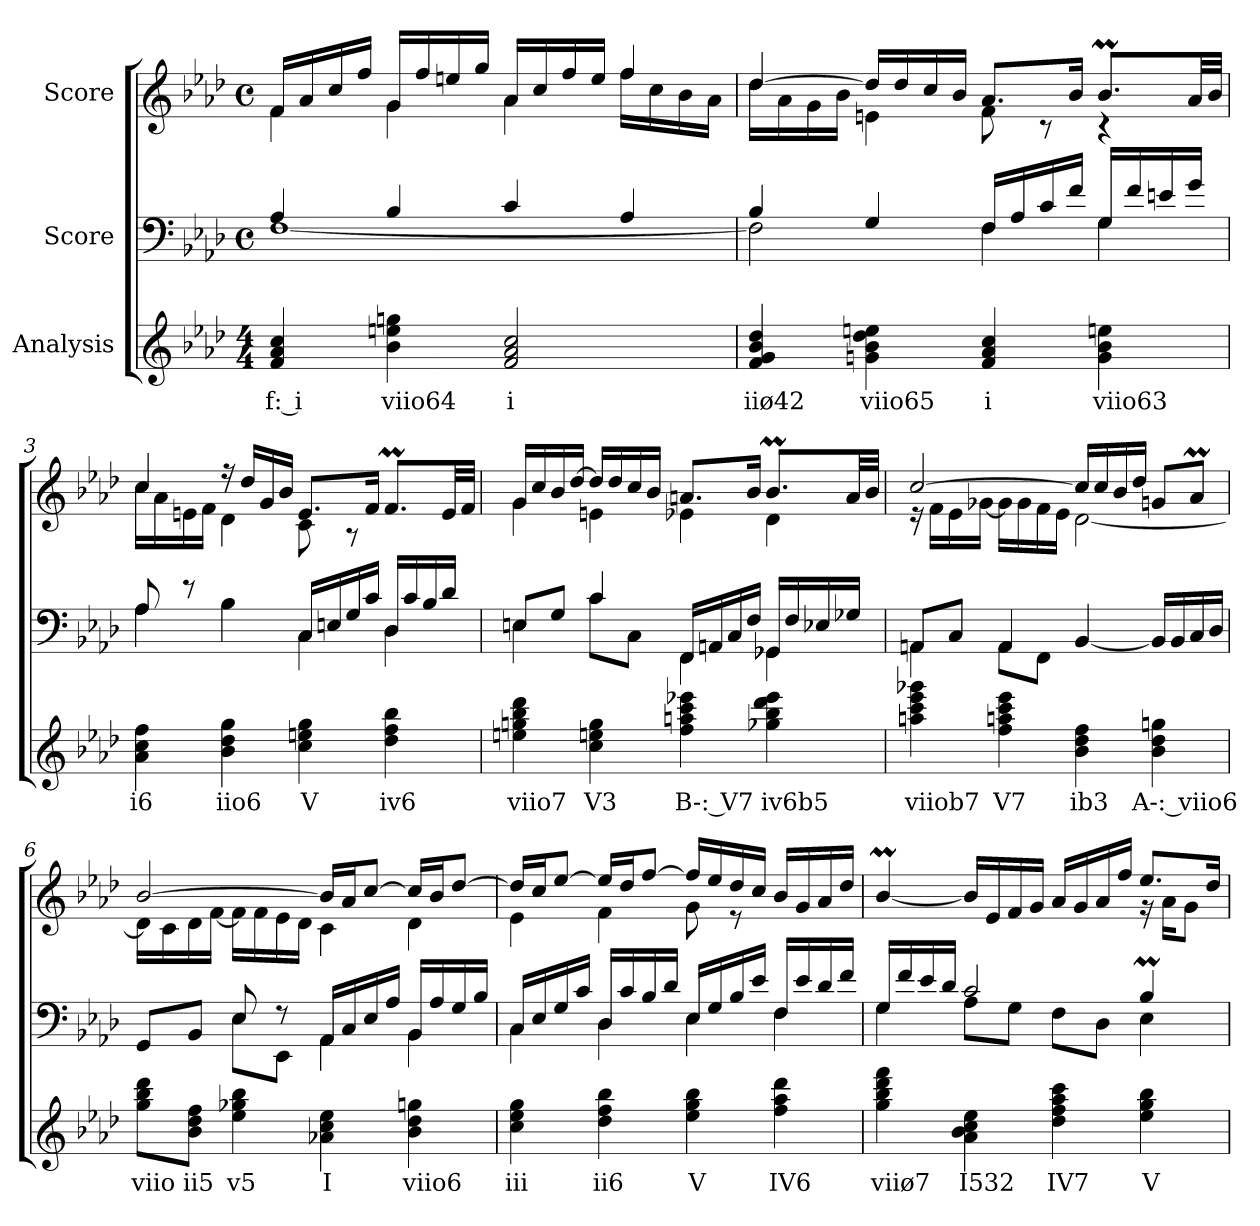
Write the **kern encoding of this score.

**kern	**text	**kern	**kern
*part3	*part3	*part2	*part1
*staff3	*staff3	*staff2	*staff1
*I"Analysis	*	*I"Score	*I"Score
*	*	*clefF4	*clefG2
*k[b-e-a-d-]	*	*k[b-e-a-d-]	*k[b-e-a-d-]
*M4/4	*	*M4/4	*M4/4
*	*	*met(c)	*met(c)
=1	=1	=1	=1
*	*	*^	*^
4f 4a- 4cc	f: i	4A-/	[1F	16f/LL	4f\
.	.	.	.	16a-/	.
.	.	.	.	16cc/	.
.	.	.	.	16ff/JJ	.
4b- 4een 4ggn	viio64	4B-/	.	16g/LL	4g\
.	.	.	.	16ff/	.
.	.	.	.	16een/	.
.	.	.	.	16gg/JJ	.
2f 2a- 2cc	i	4c/	.	16a-/LL	4a-\
.	.	.	.	16cc/	.
.	.	.	.	16ff/	.
.	.	.	.	16ee/JJ	.
.	.	4A-/	.	4ff/	16ff\LL
.	.	.	.	.	16cc\
.	.	.	.	.	16b-\
.	.	.	.	.	16a-\JJ
=2	=2	=2	=2	=2	=2
4f 4g 4b- 4dd-	iiø42	4B-/	2F\]	[4dd-/	16dd-\LL
.	.	.	.	.	16a-\
.	.	.	.	.	16g\
.	.	.	.	.	16b-\JJ
4gn 4b- 4dd- 4een	viio65	4G/	.	16dd-/LL]	4en\
.	.	.	.	16dd-/	.
.	.	.	.	16cc/	.
.	.	.	.	16b-/JJ	.
4f 4a- 4cc	i	16F/LL	4F\	8.a-/L	8f\
.	.	16A-/	.	.	.
.	.	16c/	.	.	8r
.	.	16f/JJ	.	16b-/Jk	.
4g 4b- 4een	viio63	16G/LL	4G\	8.b-M/L	4r
.	.	16f/	.	.	.
.	.	16en/	.	.	.
.	.	16g/JJ	.	32a-/LL	.
.	.	.	.	32b-/JJJ	.
*	*	*v	*v	*	*
!!LO:LB:g=z	!!
=3	=3	=3	=3	=3
*	*	*^	*	*
*	*	*	*^	*	*
4a- 4cc 4ff	i6	2.ryy	8A-/	4A-\	4cc/	16cc\LL
.	.	.	.	.	.	16a-\
.	.	.	8r	.	.	16en\
.	.	.	.	.	.	16f\JJ
4b- 4dd- 4gg	iio6	.	4ryy	4B-\	16r	4d-\
.	.	.	.	.	16dd-/LL	.
.	.	.	.	.	16g/	.
.	.	.	.	.	16b-/JJ	.
4cc 4een 4gg	V	.	16C/LL	4C\	8.e/L	8c\
.	.	.	16En/	.	.	.
.	.	.	16G/	.	.	8r
.	.	.	16c/JJ	.	16f/Jk	.
4dd- 4ff 4bb-	iv6	4ryy	16D-/LL	4D-\	8.fM/L	4ryy
.	.	.	16c/	.	.	.
.	.	.	16B-/	.	.	.
.	.	.	16d-/JJ	.	32e/LL	.
.	.	.	.	.	32f/JJJ	.
*	*	*v	*v	*v	*	*
=4	=4	=4	=4	=4
*	*	*^	*	*
4een 4ggn 4bb- 4ddd-	viio7	8En/L	4E\	16g/LL	4g\
.	.	.	.	16cc/	.
.	.	8G/J	.	16b-/	.
.	.	.	.	[16dd-/JJ	.
4cc 4een 4gg	V3	4c/	8c\L	16dd-/LL]	4en\
.	.	.	.	16dd-/	.
.	.	.	8C\J	16cc/	.
.	.	.	.	16b-/JJ	.
4ff 4aan 4ccc 4eee-X	B-: V7	16FF/LL	4FF\	8.an/L	4e-X\
.	.	16AAn/	.	.	.
.	.	16C/	.	.	.
.	.	16F/JJ	.	16b-/Jk	.
4gg-X 4bb- 4ddd- 4eee-	iv6b5	16GG-X/LL	4GG-\	8.b-M/L	4d-\
.	.	16F/	.	.	.
.	.	16E-X/	.	.	.
.	.	16G-X/JJ	.	32a/LL	.
.	.	.	.	32b-/JJJ	.
!!LO:LB:g=z	!!
=5	=5	=5	=5	=5	=5
4aan 4ccc 4eee- 4ggg-X	viiob7	8AA-/L	4AAn\	[2cc/	16r
.	.	.	.	.	16f\LL
.	.	8C/J	.	.	16e-\
.	.	.	.	.	[16g-X\JJ
4ff 4aan 4ccc 4eee-	V7	4AA/	8AA\L	.	16g-\LL]
.	.	.	.	.	16g-\
.	.	.	8FF\J	.	16f\
.	.	.	.	.	16e-\JJ
4b- 4dd- 4ff	ib3	[4BB-/	2ryy	16cc/LL]	[2d-\
.	.	.	.	16cc/	.
.	.	.	.	16b-/	.
.	.	.	.	16dd-/JJ	.
4b- 4dd- 4ggn	A-: viio6	16BB-/LL]	.	8gn/L	.
.	.	16BB-/	.	.	.
.	.	16C/	.	8a-M/J	.
.	.	16D-/JJ	.	.	.
=6	=6	=6	=6	=6	=6
8gg 8bb- 8ddd-L	viio	8GG/L	4ryy	[2b-/	16d-\LL]
.	.	.	.	.	16c\
8b- 8dd- 8ffJ	ii5	8BB-/J	.	.	16d-\
.	.	.	.	.	[16f\JJ
4ee- 4gg-X 4bb-	v5	8E-/	8E-\L	.	16f\LL]
.	.	.	.	.	16f\
.	.	8r	8EE-\J	.	16e-\
.	.	.	.	.	16d-\JJ
4a-X 4cc 4ee-	I	16AA-/LL	4AA-\	16b-/LL]	4c\
.	.	16C/	.	16a-/J	.
.	.	16E-/	.	[8cc/J	.
.	.	16A-/JJ	.	.	.
4b- 4dd- 4ggn	viio6	16BB-/LL	4BB-\	16cc/LL]	4d-\
.	.	16A-/	.	16b-/J	.
.	.	16G/	.	[8dd-/J	.
.	.	16B-/JJ	.	.	.
*	*	*v	*v	*	*
=7	=7	=7	=7	=7
*	*	*^	*	*
*	*	*	*^	*	*
4cc 4ee- 4gg	iii	2.ryy	16C/LL	4C\	16dd-/LL]	4e-\
.	.	.	16E-/	.	16cc/J	.
.	.	.	16G/	.	[8ee-/J	.
.	.	.	16c/JJ	.	.	.
4dd- 4ff 4bb-	ii6	.	16D-/LL	4D-\	16ee-/LL]	4f\
.	.	.	16c/	.	16dd-/J	.
.	.	.	16B-/	.	[8ff/J	.
.	.	.	16d-/JJ	.	.	.
4ee- 4gg 4bb-	V	.	16E-/LL	4E-\	16ff/LL]	8g\
.	.	.	16G/	.	16ee-/	.
.	.	.	16B-/	.	16dd-/	8r
.	.	.	16e-/JJ	.	16cc/JJ	.
4ff 4aa- 4ddd-	IV6	4ryy	16F/LL	4F\	16b-/LL	4ryy
.	.	.	16e-/	.	16g/	.
.	.	.	16d-/	.	16a-/	.
.	.	.	16f/JJ	.	16dd-/JJ	.
*	*	*v	*v	*v	*	*
!!LO:LB:g=z	!!
=8	=8	=8	=8	=8
*	*	*^	*	*
4gg 4bb- 4ddd- 4fff	viiø7	16G/LL	4G\	[4b-M/	2.ryy
.	.	16f/	.	.	.
.	.	16e-/	.	.	.
.	.	16d-/JJ	.	.	.
4a- 4b- 4cc 4ee-	I532	2c/	8A-\L	16b-/LL]	.
.	.	.	.	16e-/	.
.	.	.	8G\J	16f/	.
.	.	.	.	16g/JJ	.
4dd- 4ff 4aa- 4ccc	IV7	.	8F\L	16a-/LL	.
.	.	.	.	16g/	.
.	.	.	8D-\J	16a-/	.
.	.	.	.	16ff/JJ	.
4ee- 4gg 4bb-	V	4B-M/	4E-\	8.ee-/L	16r
.	.	.	.	.	16a-\KL
.	.	.	.	.	8g\J
.	.	.	.	16dd-/Jk	.
*	*	*v	*v	*	*
*	*	*	*v	*v
=	=	=	=
*-	*-	*-	*-
